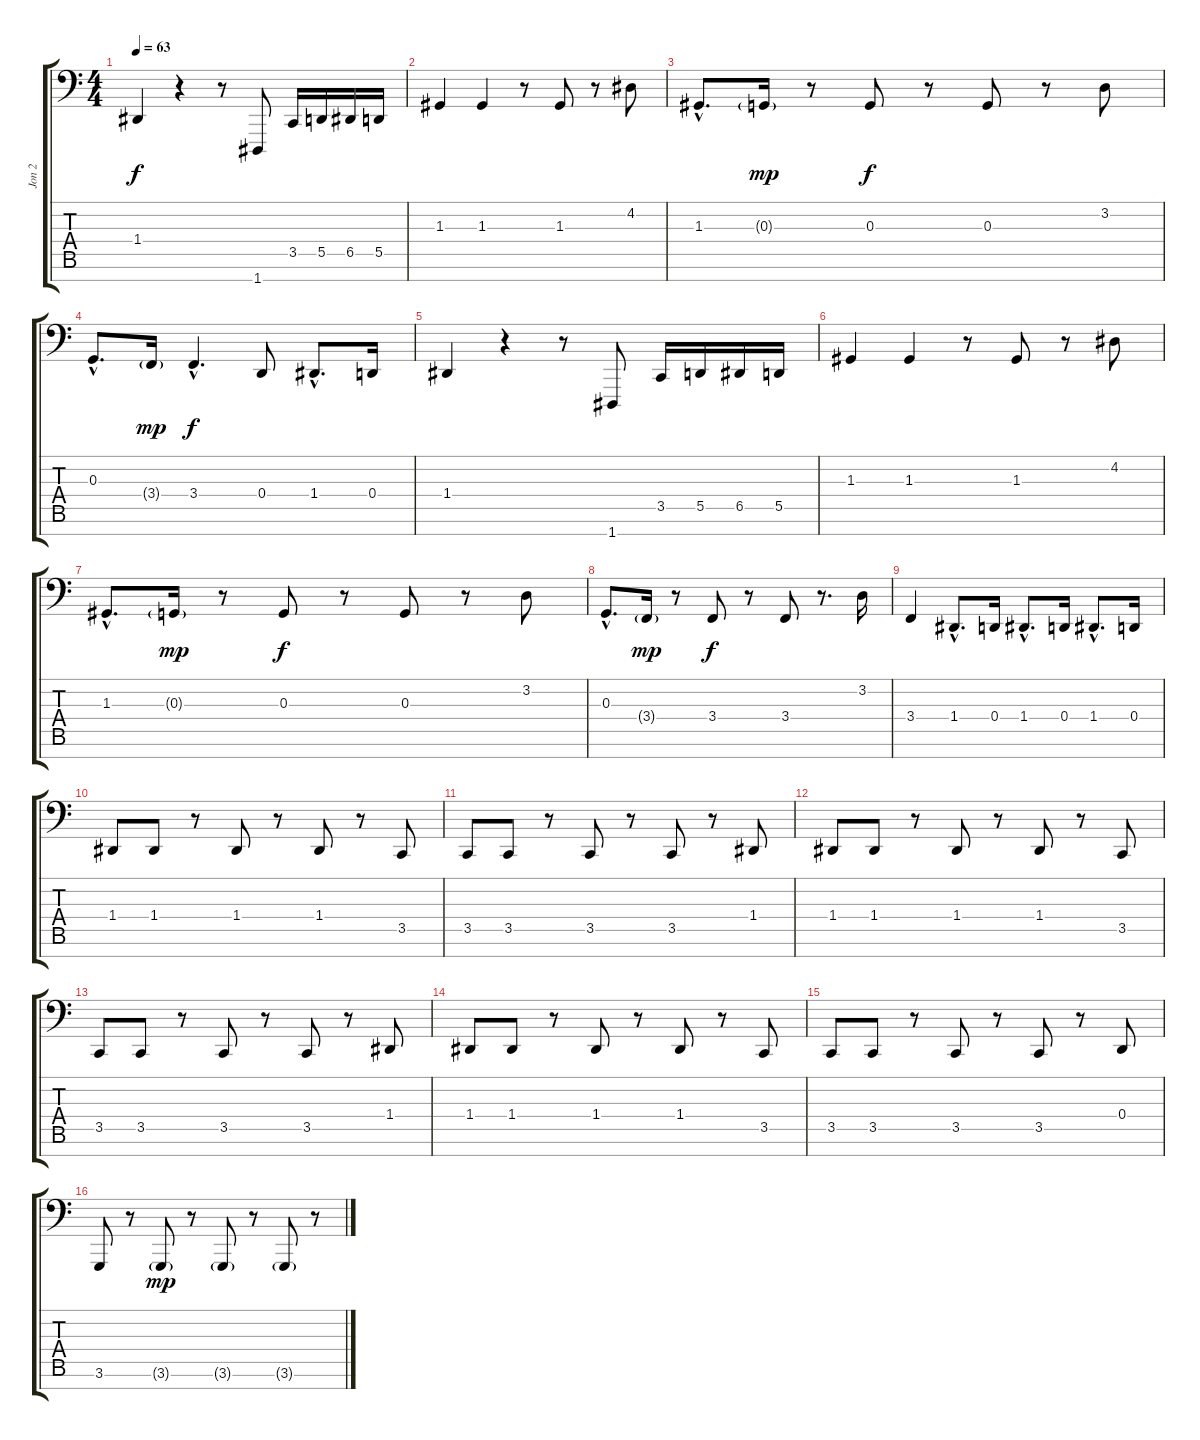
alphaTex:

\track ("Jon 2" "Jon 2") {instrument acousticgrandpiano}
\staff {score tabs}
\tuning (E3 B2 G2 D2 A1 E1 D1) {hide}
\ts (4 4)
\tempo 63
\clef f4
\ks c
1.4.4{dy f instrument acousticgrandpiano} r.4 r.8 1.7.8 3.5.16 5.5.16 6.5.16 5.5.16 |
1.3.4 1.3.4 r.8 1.3.8 r.8 4.2.8 |
1.3{hac}.8{d} 0.3{g}.16{dy mp} r.8 0.3.8{dy f} r.8 0.3.8 r.8 3.2.8 |
0.3{hac}.8{d} 3.4{g}.16{dy mp} 3.4{hac}.4{d dy f} 0.4.8 1.4{hac}.8{d} 0.4.16 |
1.4.4 r.4 r.8 1.7.8 3.5.16 5.5.16 6.5.16 5.5.16 |
1.3.4 1.3.4 r.8 1.3.8 r.8 4.2.8 |
1.3{hac}.8{d} 0.3{g}.16{dy mp} r.8 0.3.8{dy f} r.8 0.3.8 r.8 3.2.8 |
0.3{hac}.8{d} 3.4{g}.16{dy mp} r.8 3.4.8{dy f} r.8 3.4.8 r.8{d} 3.2.16 |
3.4.4 1.4{hac}.8{d} 0.4.16 1.4{hac}.8{d} 0.4.16 1.4{hac}.8{d} 0.4.16 |
1.4.8 1.4.8 r.8 1.4.8 r.8 1.4.8 r.8 3.5.8 |
3.5.8 3.5.8 r.8 3.5.8 r.8 3.5.8 r.8 1.4.8 |
1.4.8 1.4.8 r.8 1.4.8 r.8 1.4.8 r.8 3.5.8 |
3.5.8 3.5.8 r.8 3.5.8 r.8 3.5.8 r.8 1.4.8 |
1.4.8 1.4.8 r.8 1.4.8 r.8 1.4.8 r.8 3.5.8 |
3.5.8 3.5.8 r.8 3.5.8 r.8 3.5.8 r.8 0.4.8 |
3.6.8 r.8 3.6{g}.8{dy mp} r.8 3.6{g}.8 r.8 3.6{g}.8 r.8
